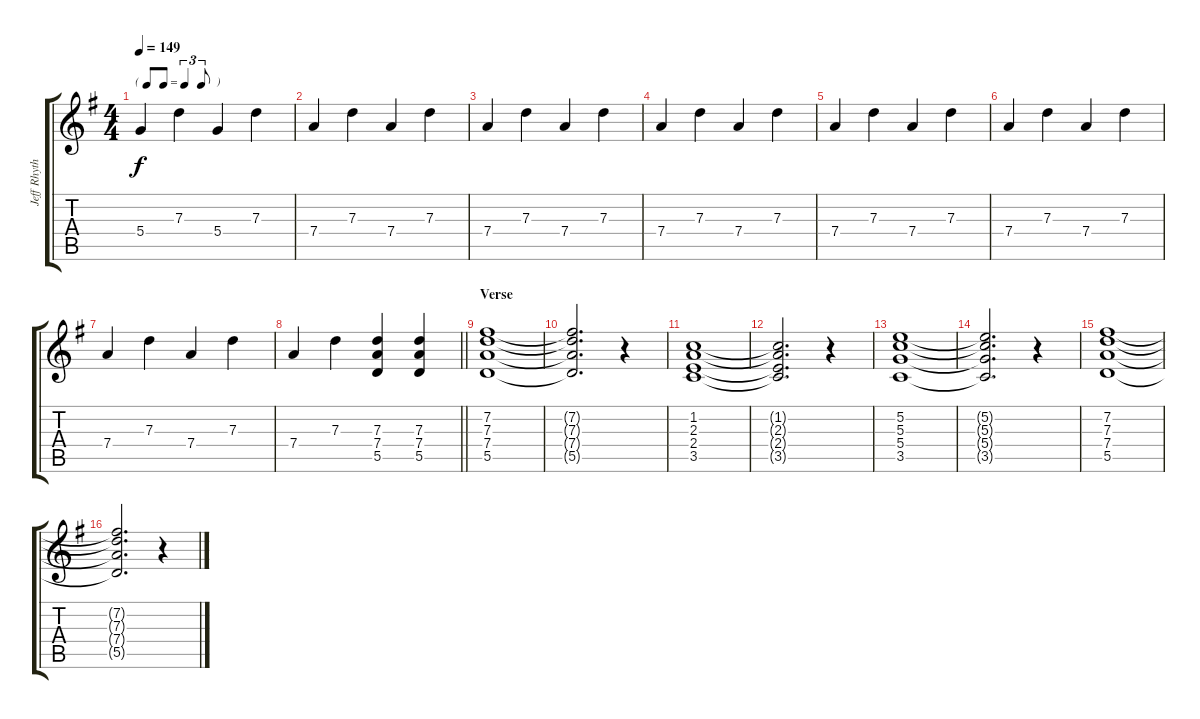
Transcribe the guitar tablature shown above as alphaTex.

\track ("Jeff Rhythm" "Jeff Rhyth") {instrument distortionguitar}
\staff {score tabs}
\tuning (E4 B3 G3 D3 A2 D2) {hide}
\ts (4 4)
\tf triplet8th
\tempo 149
\clef g2
\ks g
5.4.4{dy f} 7.3.4 5.4.4 7.3.4 |
7.4.4 7.3.4 7.4.4 7.3.4 |
7.4.4 7.3.4 7.4.4 7.3.4 |
7.4.4 7.3.4 7.4.4 7.3.4 |
7.4.4 7.3.4 7.4.4 7.3.4 |
7.4.4 7.3.4 7.4.4 7.3.4 |
7.4.4 7.3.4 7.4.4 7.3.4 |
\barLineRight lightlight
7.4.4 7.3.4 (7.3 7.4 5.5).4{instrument distortionguitar} (7.3 7.4 5.5).4 |
\section ("" "Verse")
(7.2 7.3 7.4 5.5).1{instrument distortionguitar} |
(7.2{t} 7.3{t} 7.4{t} 5.5{t}).2{d} r.4 |
(1.2 2.3 2.4 3.5).1 |
(1.2{t} 2.3{t} 2.4{t} 3.5{t}).2{d} r.4 |
(5.2 5.3 5.4 3.5).1 |
(5.2{t} 5.3{t} 5.4{t} 3.5{t}).2{d} r.4 |
(7.2 7.3 7.4 5.5).1 |
(7.2{t} 7.3{t} 7.4{t} 5.5{t}).2{d} r.4
